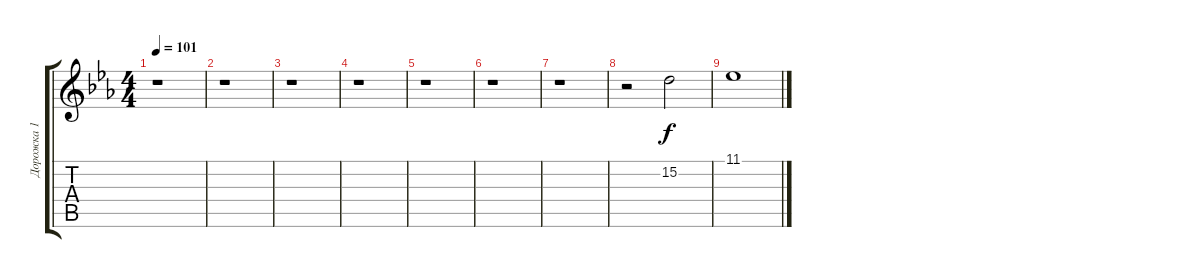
\track ("Дорожка 1" "Дорожка 1") {instrument acousticgrandpiano}
\staff {score tabs}
\tuning (E4 B3 G3 D3 A2 E2) {hide}
\ts (4 4)
\tempo 101
\clef g2
\ks eb
r.1{dy f} |
r.1 |
r.1 |
r.1 |
r.1 |
r.1 |
r.1 |
r.2 15.2.2 |
11.1.1
